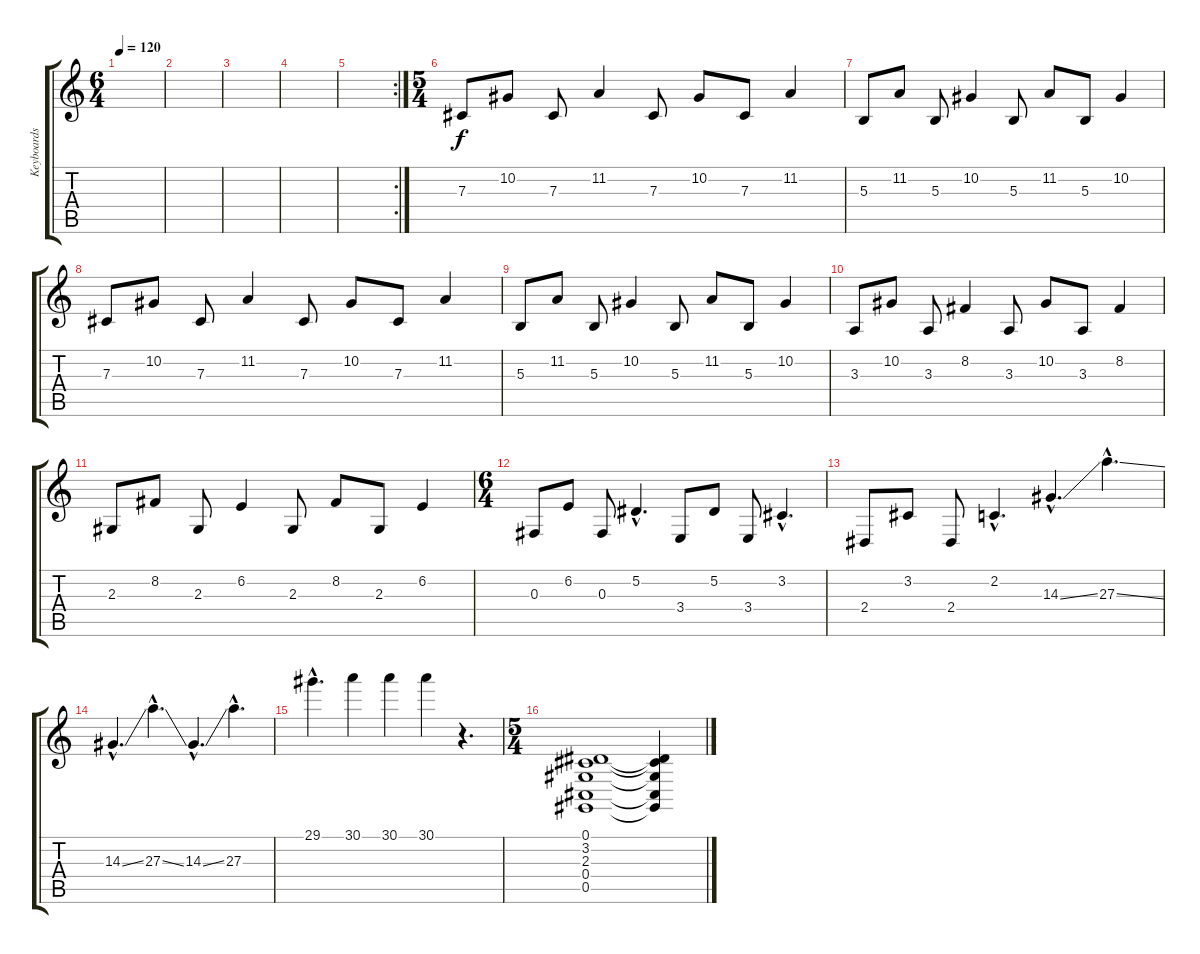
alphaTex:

\track ("Keyboards" "Keyboards") {instrument lead2sawtooth}
\staff {score tabs}
\tuning (Eb4 Bb3 Gb3 Db3 Ab2 Eb2) {hide}
\ts (6 4)
\tempo 120
\clef g2
\ks c
|
|
|
|
\rc 2
|
\ts (5 4)
7.3.8 10.2.8 7.3.8 11.2.4 7.3.8 10.2.8 7.3.8 11.2.4 |
5.3.8 11.2.8 5.3.8 10.2.4 5.3.8 11.2.8 5.3.8 10.2.4 |
7.3.8 10.2.8 7.3.8 11.2.4 7.3.8 10.2.8 7.3.8 11.2.4 |
5.3.8 11.2.8 5.3.8 10.2.4 5.3.8 11.2.8 5.3.8 10.2.4 |
3.3.8 10.2.8 3.3.8 8.2.4 3.3.8 10.2.8 3.3.8 8.2.4 |
2.3.8 8.2.8 2.3.8 6.2.4 2.3.8 8.2.8 2.3.8 6.2.4 |
\ts (6 4)
0.3.8 6.2.8 0.3.8 5.2{hac}.4{d} 3.4.8 5.2.8 3.4.8 3.2{hac}.4{d} |
2.4.8 3.2.8 2.4.8 2.2{hac}.4{d} 14.3{ss hac}.4{d} 27.3{ss hac}.4{d} |
14.3{ss hac}.4{d} 27.3{ss hac}.4{d} 14.3{ss hac}.4{d} 27.3{hac}.4{d} |
29.1{hac}.4{d} 30.1.4 30.1.4 30.1.4 r.4{d} |
\ts (5 4)
(0.1 3.2 2.3 0.4 0.5).1{volume 0} (0.1{t} 3.2{t} 2.3{t} 0.4{t} 0.5{t}).4
